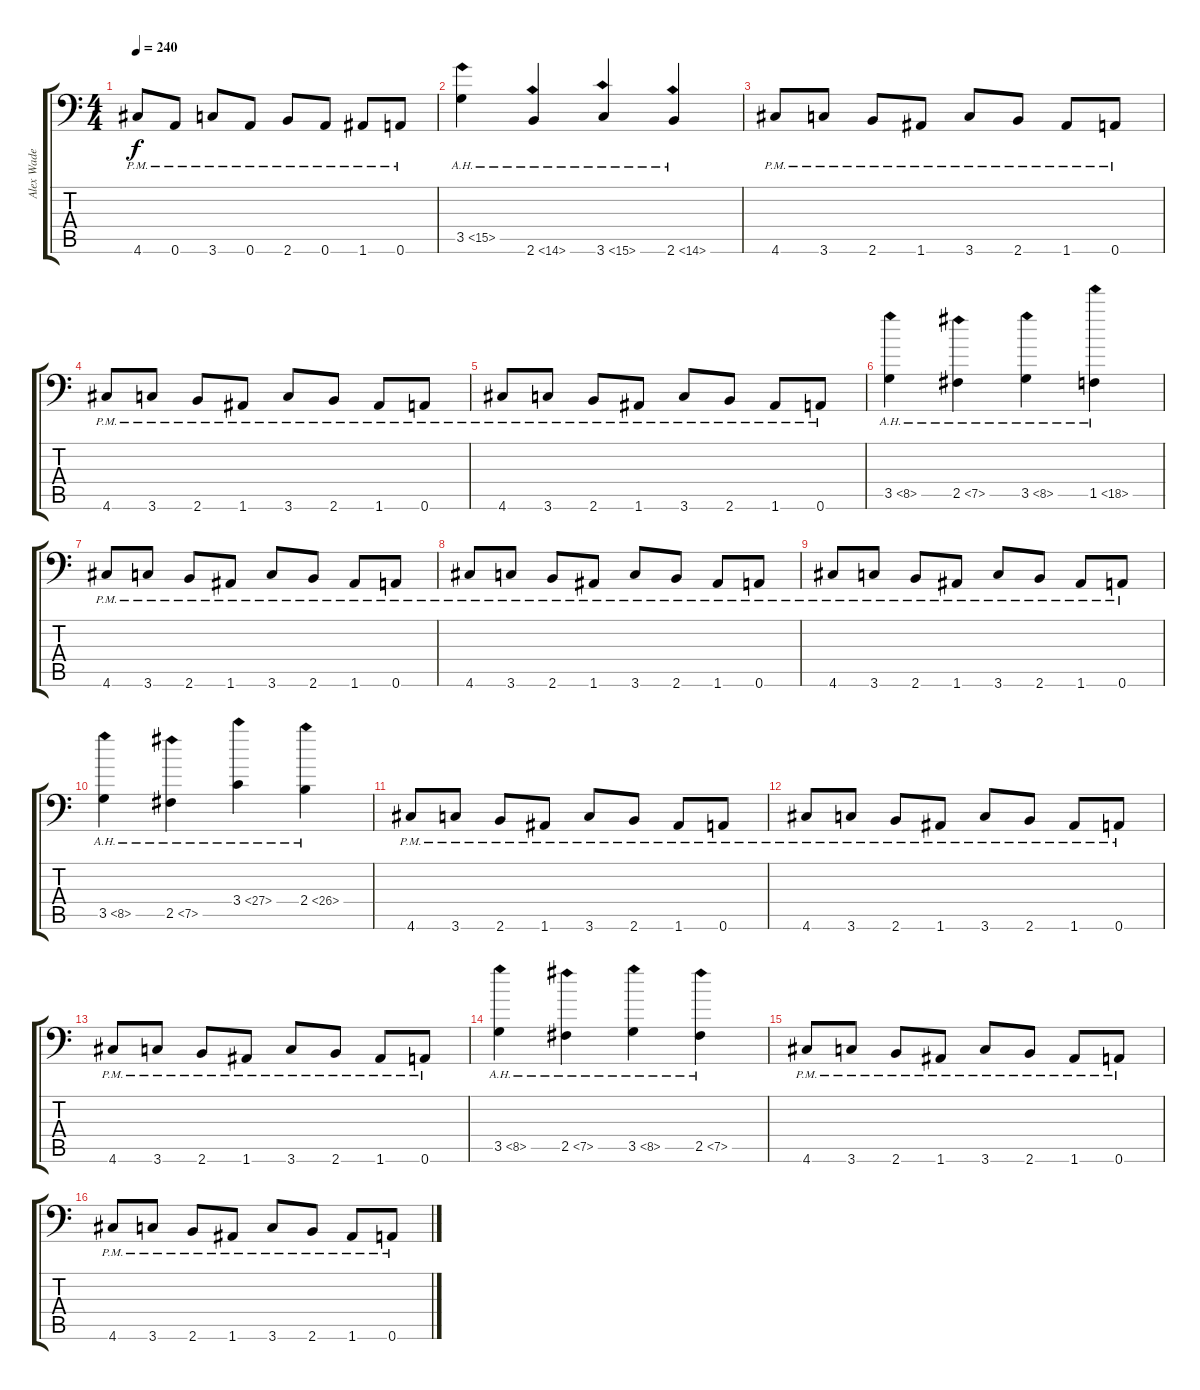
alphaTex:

\track ("Alex Wade" "Alex Wade") {instrument overdrivenguitar}
\staff {score tabs}
\tuning (B3 Gb3 D3 A2 E2 A1) {hide}
\ts (4 4)
\tempo 240
\clef f4
\ks c
4.6{pm}.8{dy f} 0.6{pm}.8 3.6{pm}.8 0.6{pm}.8 2.6{pm}.8 0.6{pm}.8 1.6{pm}.8 0.6{pm}.8 |
3.5{ah 12}.4 2.6{ah 12}.4 3.6{ah 12}.4 2.6{ah 12}.4 |
4.6{pm}.8 3.6{pm}.8 2.6{pm}.8 1.6{pm}.8 3.6{pm}.8 2.6{pm}.8 1.6{pm}.8 0.6{pm}.8 |
4.6{pm}.8 3.6{pm}.8 2.6{pm}.8 1.6{pm}.8 3.6{pm}.8 2.6{pm}.8 1.6{pm}.8 0.6{pm}.8 |
4.6{pm}.8 3.6{pm}.8 2.6{pm}.8 1.6{pm}.8 3.6{pm}.8 2.6{pm}.8 1.6{pm}.8 0.6{pm}.8 |
3.5{ah 5}.4 2.5{ah 5}.4 3.5{ah 5}.4 1.5{ah 17}.4 |
4.6{pm}.8 3.6{pm}.8 2.6{pm}.8 1.6{pm}.8 3.6{pm}.8 2.6{pm}.8 1.6{pm}.8 0.6{pm}.8 |
4.6{pm}.8 3.6{pm}.8 2.6{pm}.8 1.6{pm}.8 3.6{pm}.8 2.6{pm}.8 1.6{pm}.8 0.6{pm}.8 |
4.6{pm}.8 3.6{pm}.8 2.6{pm}.8 1.6{pm}.8 3.6{pm}.8 2.6{pm}.8 1.6{pm}.8 0.6{pm}.8 |
3.5{ah 5}.4 2.5{ah 5}.4 3.4{ah 24}.4 2.4{ah 24}.4 |
4.6{pm}.8 3.6{pm}.8 2.6{pm}.8 1.6{pm}.8 3.6{pm}.8 2.6{pm}.8 1.6{pm}.8 0.6{pm}.8 |
4.6{pm}.8 3.6{pm}.8 2.6{pm}.8 1.6{pm}.8 3.6{pm}.8 2.6{pm}.8 1.6{pm}.8 0.6{pm}.8 |
4.6{pm}.8 3.6{pm}.8 2.6{pm}.8 1.6{pm}.8 3.6{pm}.8 2.6{pm}.8 1.6{pm}.8 0.6{pm}.8 |
3.5{ah 5}.4 2.5{ah 5}.4 3.5{ah 5}.4 2.5{ah 5}.4 |
4.6{pm}.8 3.6{pm}.8 2.6{pm}.8 1.6{pm}.8 3.6{pm}.8 2.6{pm}.8 1.6{pm}.8 0.6{pm}.8 |
4.6{pm}.8 3.6{pm}.8 2.6{pm}.8 1.6{pm}.8 3.6{pm}.8 2.6{pm}.8 1.6{pm}.8 0.6{pm}.8
